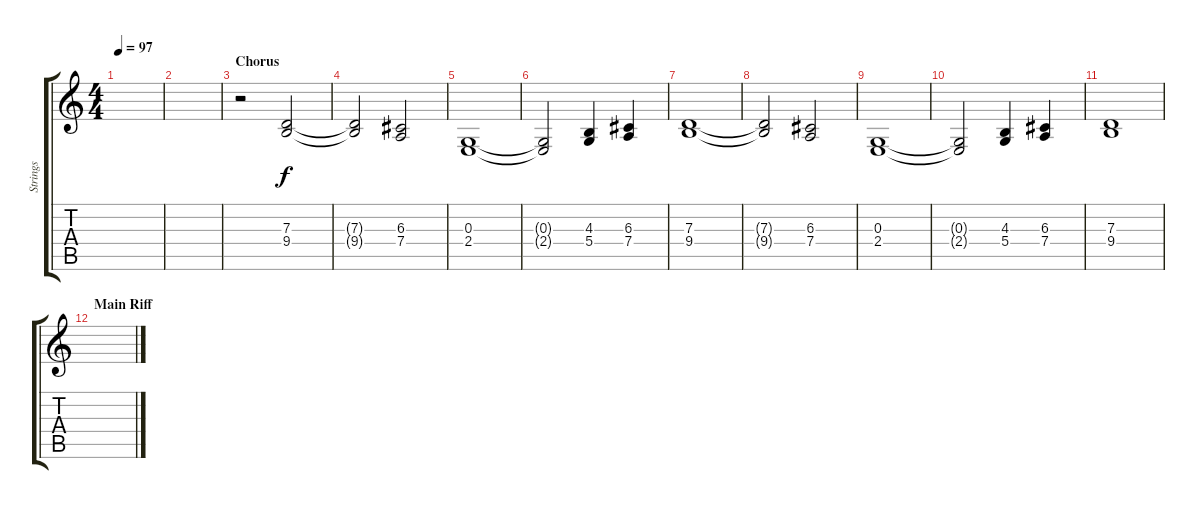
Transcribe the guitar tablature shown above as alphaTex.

\track ("Strings" "Strings") {instrument synthstrings1}
\staff {score tabs}
\tuning (E4 B3 G3 D3 A2 E2) {hide}
\ts (4 4)
\tempo 97
\clef g2
\ks c
|
|
\section ("" "Chorus")
r.2 (7.3 9.4).2 |
(7.3{t} 9.4{t}).2 (6.3 7.4).2 |
(0.3 2.4).1 |
(0.3{t} 2.4{t}).2 (4.3 5.4).4 (6.3 7.4).4 |
(7.3 9.4).1 |
(7.3{t} 9.4{t}).2 (6.3 7.4).2 |
(0.3 2.4).1 |
(0.3{t} 2.4{t}).2 (4.3 5.4).4 (6.3 7.4).4 |
(7.3 9.4).1 |
\section ("" "Main Riff")
